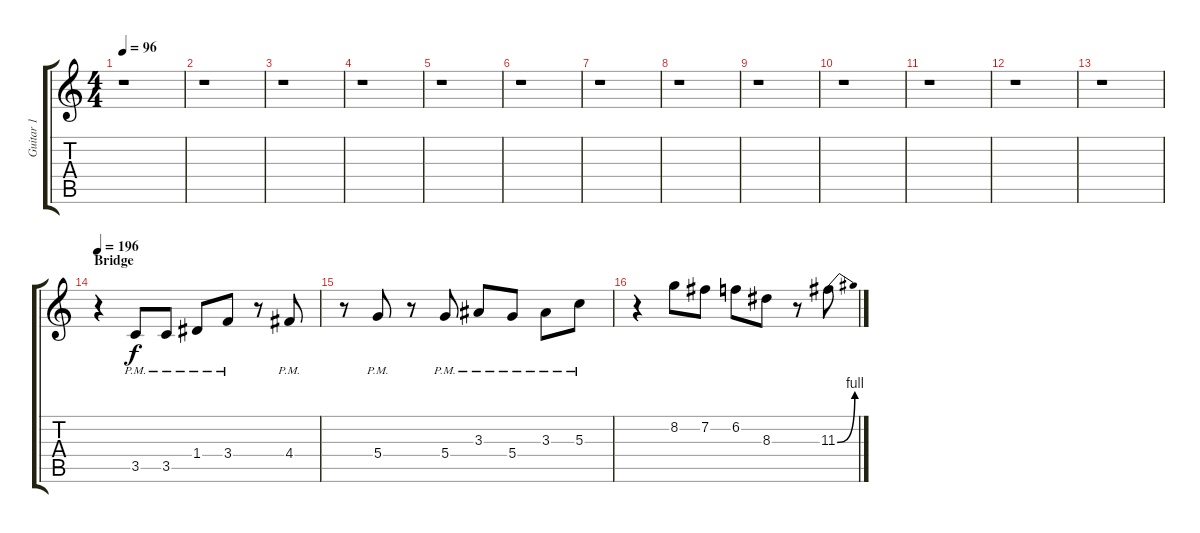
\track ("Guitar 1" "Guitar 1") {instrument overdrivenguitar}
\staff {score tabs}
\tuning (E4 B3 G3 D3 A2 E2) {hide}
\ts (4 4)
\tempo 96
\clef g2
\ks c
r.1{dy f} |
r.1 |
r.1 |
r.1 |
r.1 |
r.1 |
r.1 |
r.1 |
r.1 |
r.1 |
r.1 |
r.1 |
r.1 |
\section ("" "Bridge")
\tempo 196
r.4 3.5{pm}.8 3.5{pm}.8 1.4{pm}.8 3.4{pm}.8 r.8 4.4{pm}.8 |
r.8 5.4{pm}.8 r.8 5.4{pm}.8 3.3{pm}.8 5.4{pm}.8 3.3{pm}.8 5.3{pm}.8 |
r.4 8.2.8 7.2.8 6.2.8 8.3.8 r.8 11.3{be (bend 0 0 60 4)}.8
